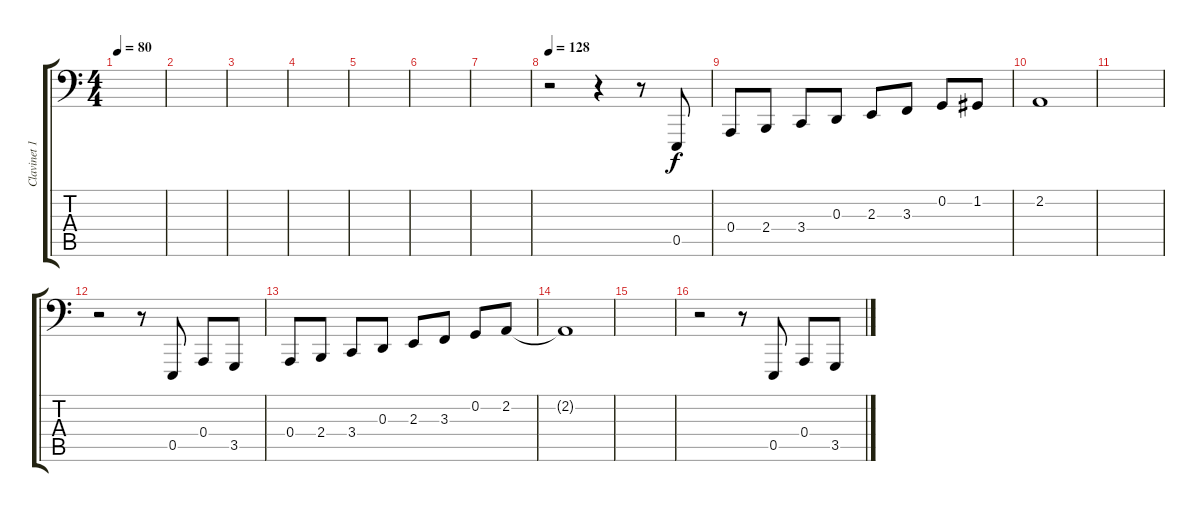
\track ("Clavinet 1" "Clavinet 1") {instrument clavinet}
\staff {score tabs}
\tuning (C3 G2 D2 A1 E1 G0) {hide}
\ts (4 4)
\tempo 80
\clef f4
\ks c
|
|
|
|
|
|
|
\tempo 128
r.2 r.4 r.8 0.5.8 |
0.4.8 2.4.8 3.4.8 0.3.8 2.3.8 3.3.8 0.2.8 1.2.8 |
2.2.1 |
|
r.2 r.8 0.5.8 0.4.8 3.5.8 |
0.4.8 2.4.8 3.4.8 0.3.8 2.3.8 3.3.8 0.2.8 2.2.8 |
2.2{t}.1 |
|
r.2 r.8 0.5.8 0.4.8 3.5.8
